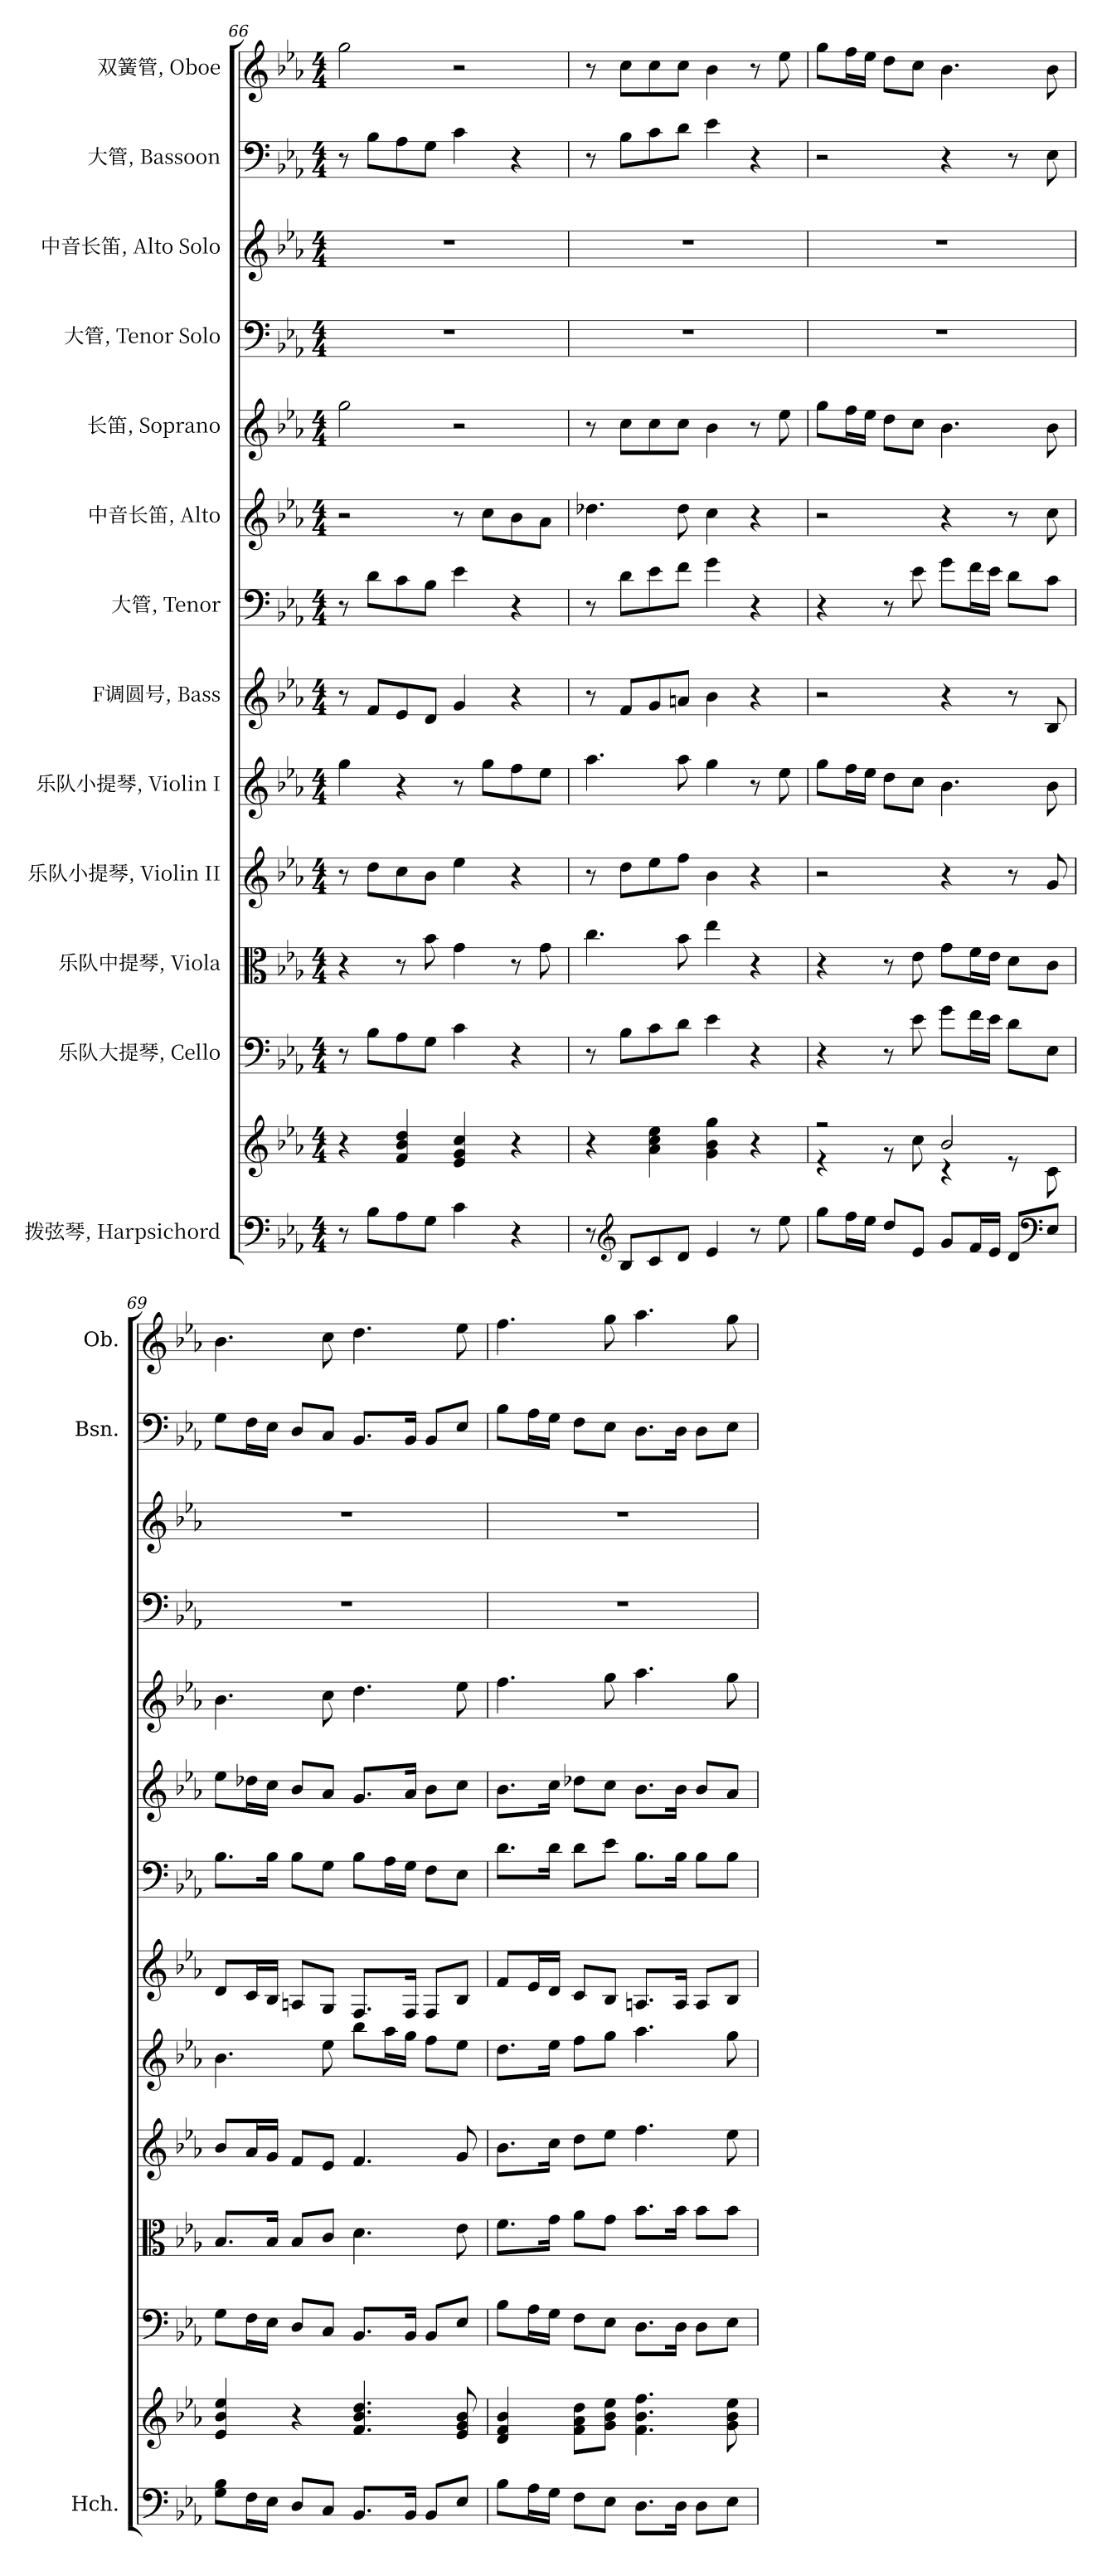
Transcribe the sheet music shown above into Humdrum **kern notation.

**kern	**kern	**kern	**kern	**kern	**kern	**kern	**kern	**kern	**kern	**kern	**kern	**kern	**kern
*part13	*part13	*part12	*part11	*part10	*part9	*part8	*part7	*part6	*part5	*part4	*part3	*part2	*part1
*staff14	*staff13	*staff12	*staff11	*staff10	*staff9	*staff8	*staff7	*staff6	*staff5	*staff4	*staff3	*staff2	*staff1
*I"拨弦琴, Harpsichord	*	*I"乐队大提琴, Cello	*I"乐队中提琴, Viola	*I"乐队小提琴, Violin II	*I"乐队小提琴, Violin I	*I"F调圆号, Bass	*I"大管, Tenor	*I"中音长笛, Alto	*I"长笛, Soprano	*I"大管, Tenor Solo	*I"中音长笛, Alto Solo	*I"大管, Bassoon	*I"双簧管, Oboe
*I'Hch.	*	*	*	*	*	*	*	*	*	*	*	*I'Bsn.	*I'Ob.
*clefF4	*clefG2	*clefF4	*clefC3	*clefG2	*clefG2	*clefG2	*clefF4	*clefG2	*clefG2	*clefF4	*clefG2	*clefF4	*clefG2
*	*	*	*	*	*	*ITrd4c7	*	*ITrd3c5	*	*	*ITrd3c5	*	*
*k[b-e-a-]	*k[b-e-a-]	*k[b-e-a-]	*k[b-e-a-]	*k[b-e-a-]	*k[b-e-a-]	*k[b-e-a-d-]	*k[b-e-a-]	*k[b-e-]	*k[b-e-a-]	*k[b-e-a-]	*k[b-e-]	*k[b-e-a-]	*k[b-e-a-]
*M4/4	*M4/4	*M4/4	*M4/4	*M4/4	*M4/4	*M4/4	*M4/4	*M4/4	*M4/4	*M4/4	*M4/4	*M4/4	*M4/4
=66	=66	=66	=66	=66	=66	=66	=66	=66	=66	=66	=66	=66	=66
8r	4r	8r	4r	8r	4gg\	8r	8r	2r	2gg\	1r	1r	8r	2gg\
8B-\L	.	8B-\L	.	8dd\L	.	8B-/L	8d\L	.	.	.	.	8B-\L	.
8A-\	4f/ 4b-/ 4dd/	8A-\	8r	8cc\	4r	8A-/	8c\	.	.	.	.	8A-\	.
8G\J	.	8G\J	8b-\	8b-\J	.	8G/J	8B-\J	.	.	.	.	8G\J	.
4c\	4e-/ 4g/ 4cc/	4c\	4g\	4ee-\	8r	4c/	4e-\	8r	2r	.	.	4c\	2r
.	.	.	.	.	8gg\L	.	.	8g\L	.	.	.	.	.
4r	4r	4r	8r	4r	8ff\	4r	4r	8f\	.	.	.	4r	.
.	.	.	8g\	.	8ee-\J	.	.	8e-\J	.	.	.	.	.
!!LO:PB:g=z
=67	=67	=67	=67	=67	=67	=67	=67	=67	=67	=67	=67	=67	=67
8r	4r	8r	4.cc\	8r	4.aa-\	8r	8r	4.a-X\	8r	1r	1r	8r	8r
*clefG2	*	*	*	*	*	*	*	*	*	*	*	*	*
8B-/L	.	8B-\L	.	8dd\L	.	8B-/L	8d\L	.	8cc\L	.	.	8B-\L	8cc\L
8c/	4a-\ 4cc\ 4ee-\	8c\	.	8ee-\	.	8c/	8e-\	.	8cc\	.	.	8c\	8cc\
8d/J	.	8d\J	8b-\	8ff\J	8aa-\	8dn/J	8f\J	8a-\	8cc\J	.	.	8d\J	8cc\J
4e-/	4g\ 4b-\ 4gg\	4e-\	4ee-\	4b-\	4gg\	4e-\	4g\	4g\	4b-\	.	.	4e-\	4b-\
8r	4r	4r	4r	4r	8r	4r	4r	4r	8r	.	.	4r	8r
8ee-\	.	.	.	.	8ee-\	.	.	.	8ee-\	.	.	.	8ee-\
=68	=68	=68	=68	=68	=68	=68	=68	=68	=68	=68	=68	=68	=68
*	*^	*	*	*	*	*	*	*	*	*	*	*	*
8gg\L	2r	4r	4r	4r	2r	8gg\L	2r	4r	2r	8gg\L	1r	1r	2r	8gg\L
16ff\L	.	.	.	.	.	16ff\L	.	.	.	16ff\L	.	.	.	16ff\L
16ee-\JJ	.	.	.	.	.	16ee-\JJ	.	.	.	16ee-\JJ	.	.	.	16ee-\JJ
8dd/L	.	8r	8r	8r	.	8dd\L	.	8r	.	8dd\L	.	.	.	8dd\L
8e-/J	.	8cc\	8e-\	8e-\	.	8cc\J	.	8e-\	.	8cc\J	.	.	.	8cc\J
8g/L	2b-/	4r	8g\L	8g\L	4r	4.b-\	4r	8g\L	4r	4.b-\	.	.	4r	4.b-\
16f/L	.	.	16f\L	16f\L	.	.	.	16f\L	.	.	.	.	.	.
16e-/JJ	.	.	16e-\JJ	16e-\JJ	.	.	.	16e-\JJ	.	.	.	.	.	.
8d/L	.	8r	8d\L	8d\L	8r	.	8r	8d\L	8r	.	.	.	8r	.
*clefF4	*	*	*	*	*	*	*	*	*	*	*	*	*	*
8E-/J	.	8c\	8E-\J	8c\J	8g/	8b-\	8E-/	8c\J	8g\	8b-\	.	.	8E-\	8b-\
*	*v	*v	*	*	*	*	*	*	*	*	*	*	*	*
=69	=69	=69	=69	=69	=69	=69	=69	=69	=69	=69	=69	=69	=69
8G\ 8B-\L	4e-/ 4b-/ 4ee-/	8G\L	8.B-/L	8b-/L	4.b-\	8G/L	8.B-\L	8b-\L	4.b-\	1r	1r	8G\L	4.b-\
16F\L	.	16F\L	.	16a-/L	.	16F/L	.	16a-X\L	.	.	.	16F\L	.
16E-\JJ	.	16E-\JJ	16B-/Jk	16g/JJ	.	16E-/JJ	16B-\Jk	16g\JJ	.	.	.	16E-\JJ	.
8D/L	4r	8D/L	8B-/L	8f/L	.	8Dn/L	8B-\L	8f/L	.	.	.	8D/L	.
8C/J	.	8C/J	8c/J	8e-/J	8ee-\	8C/J	8G\J	8e-/J	8cc\	.	.	8C/J	8cc\
8.BB-/L	4.f/ 4.b-/ 4.dd/	8.BB-/L	4.d\	4.f/	8bb-\L	8.BB-/L	8B-\L	8.d/L	4.dd\	.	.	8.BB-/L	4.dd\
.	.	.	.	.	16aa-\L	.	16A-\L	.	.	.	.	.	.
16BB-/Jk	.	16BB-/Jk	.	.	16gg\JJ	16BB-/Jk	16G\JJ	16e-/Jk	.	.	.	16BB-/Jk	.
8BB-/L	.	8BB-/L	.	.	8ff\L	8BB-/L	8F\L	8f\L	.	.	.	8BB-/L	.
8E-/J	8e-/ 8g/ 8b-/	8E-/J	8e-\	8g/	8ee-\J	8E-/J	8E-\J	8g\J	8ee-\	.	.	8E-/J	8ee-\
!!LO:PB:g=z
=70	=70	=70	=70	=70	=70	=70	=70	=70	=70	=70	=70	=70	=70
8B-\L	4d/ 4f/ 4b-/	8B-\L	8.f\L	8.b-\L	8.dd\L	8B-/L	8.d\L	8.f\L	4.ff\	1r	1r	8B-\L	4.ff\
16A-\L	.	16A-\L	.	.	.	16A-/L	.	.	.	.	.	16A-\L	.
16G\JJ	.	16G\JJ	16g\Jk	16cc\Jk	16ee-\Jk	16G/JJ	16d\Jk	16g\Jk	.	.	.	16G\JJ	.
8F\L	8f\ 8a-\ 8dd\L	8F\L	8a-\L	8dd\L	8ff\L	8F/L	8d\L	8a-X\L	.	.	.	8F\L	.
8E-\J	8g\ 8b-\ 8ee-\J	8E-\J	8g\J	8ee-\J	8gg\J	8E-/J	8e-\J	8g\J	8gg\	.	.	8E-\J	8gg\
8.D\L	4.f\ 4.b-\ 4.ff\	8.D\L	8.b-\L	4.ff\	4.aa-\	8.Dn/L	8.B-\L	8.f\L	4.aa-\	.	.	8.D\L	4.aa-\
16D\Jk	.	16D\Jk	16b-\Jk	.	.	16D/Jk	16B-\Jk	16f\Jk	.	.	.	16D\Jk	.
8D\L	.	8D\L	8b-\L	.	.	8D/L	8B-\L	8f/L	.	.	.	8D\L	.
8E-\J	8g\ 8b-\ 8ee-\	8E-\J	8b-\J	8ee-\	8gg\	8E-/J	8B-\J	8e-/J	8gg\	.	.	8E-\J	8gg\
=	=	=	=	=	=	=	=	=	=	=	=	=	=
*-	*-	*-	*-	*-	*-	*-	*-	*-	*-	*-	*-	*-	*-
